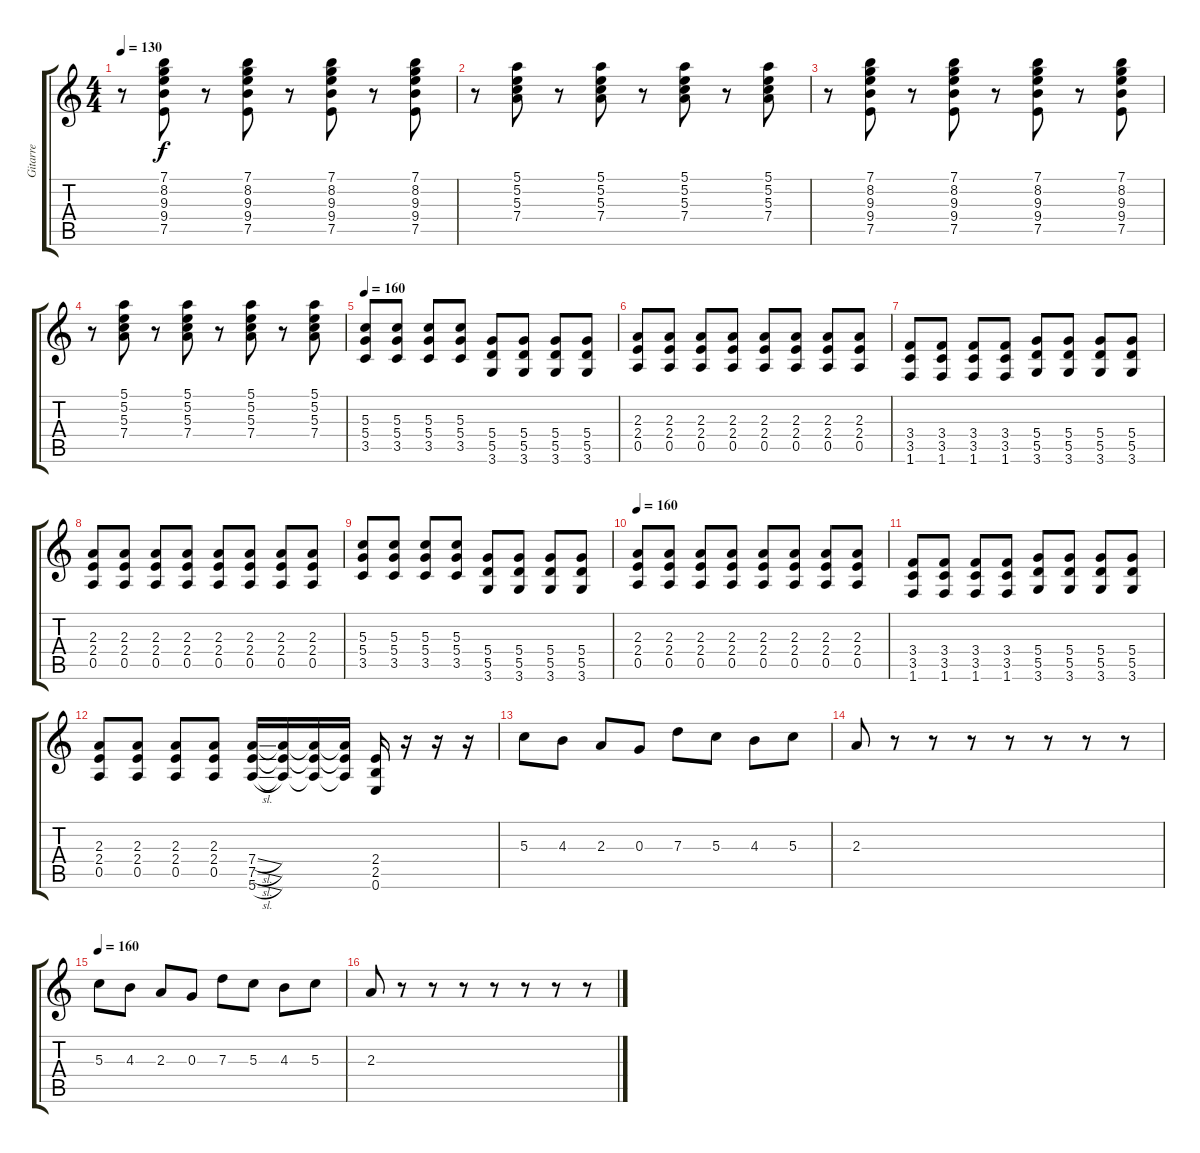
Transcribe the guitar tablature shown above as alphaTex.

\track ("Gitarre" "Gitarre") {instrument overdrivenguitar}
\staff {score tabs}
\tuning (E4 B3 G3 D3 A2 E2) {hide}
\ts (4 4)
\tempo 130
\clef g2
\ks c
r.8{dy f} (7.1 8.2 9.3 9.4 7.5).8 r.8 (7.1 8.2 9.3 9.4 7.5).8 r.8 (7.1 8.2 9.3 9.4 7.5).8 r.8 (7.1 8.2 9.3 9.4 7.5).8 |
r.8 (5.1 5.2 5.3 7.4).8 r.8 (5.1 5.2 5.3 7.4).8 r.8 (5.1 5.2 5.3 7.4).8 r.8 (5.1 5.2 5.3 7.4).8 |
r.8 (7.1 8.2 9.3 9.4 7.5).8 r.8 (7.1 8.2 9.3 9.4 7.5).8 r.8 (7.1 8.2 9.3 9.4 7.5).8 r.8 (7.1 8.2 9.3 9.4 7.5).8 |
r.8 (5.1 5.2 5.3 7.4).8 r.8 (5.1 5.2 5.3 7.4).8 r.8 (5.1 5.2 5.3 7.4).8 r.8 (5.1 5.2 5.3 7.4).8 |
\tempo 160
(5.3 5.4 3.5).8 (5.3 5.4 3.5).8 (5.3 5.4 3.5).8 (5.3 5.4 3.5).8 (5.4 5.5 3.6).8 (5.4 5.5 3.6).8 (5.4 5.5 3.6).8 (5.4 5.5 3.6).8 |
(2.3 2.4 0.5).8 (2.3 2.4 0.5).8 (2.3 2.4 0.5).8 (2.3 2.4 0.5).8 (2.3 2.4 0.5).8 (2.3 2.4 0.5).8 (2.3 2.4 0.5).8 (2.3 2.4 0.5).8 |
(3.4 3.5 1.6).8 (3.4 3.5 1.6).8 (3.4 3.5 1.6).8 (3.4 3.5 1.6).8 (5.4 5.5 3.6).8 (5.4 5.5 3.6).8 (5.4 5.5 3.6).8 (5.4 5.5 3.6).8 |
(2.3 2.4 0.5).8 (2.3 2.4 0.5).8 (2.3 2.4 0.5).8 (2.3 2.4 0.5).8 (2.3 2.4 0.5).8 (2.3 2.4 0.5).8 (2.3 2.4 0.5).8 (2.3 2.4 0.5).8 |
(5.3 5.4 3.5).8 (5.3 5.4 3.5).8 (5.3 5.4 3.5).8 (5.3 5.4 3.5).8 (5.4 5.5 3.6).8 (5.4 5.5 3.6).8 (5.4 5.5 3.6).8 (5.4 5.5 3.6).8 |
\tempo 160
(2.3 2.4 0.5).8 (2.3 2.4 0.5).8 (2.3 2.4 0.5).8 (2.3 2.4 0.5).8 (2.3 2.4 0.5).8 (2.3 2.4 0.5).8 (2.3 2.4 0.5).8 (2.3 2.4 0.5).8 |
(3.4 3.5 1.6).8 (3.4 3.5 1.6).8 (3.4 3.5 1.6).8 (3.4 3.5 1.6).8 (5.4 5.5 3.6).8 (5.4 5.5 3.6).8 (5.4 5.5 3.6).8 (5.4 5.5 3.6).8 |
(2.3 2.4 0.5).8 (2.3 2.4 0.5).8 (2.3 2.4 0.5).8 (2.3 2.4 0.5).8 (7.4{sl} 7.5{sl} 5.6{sl}).16 (7.4{t} 7.5{t} 5.6{t}).16 (7.4{t} 7.5{t} 5.6{t}).16 (7.4{t} 7.5{t} 5.6{t}).16 (2.4 2.5 0.6).16 r.16 r.16 r.16 |
5.3.8 4.3.8 2.3.8 0.3.8 7.3.8 5.3.8 4.3.8 5.3.8 |
2.3.8 r.8 r.8 r.8 r.8 r.8 r.8 r.8 |
\tempo 160
5.3.8 4.3.8 2.3.8 0.3.8 7.3.8 5.3.8 4.3.8 5.3.8 |
2.3.8 r.8 r.8 r.8 r.8 r.8 r.8 r.8
